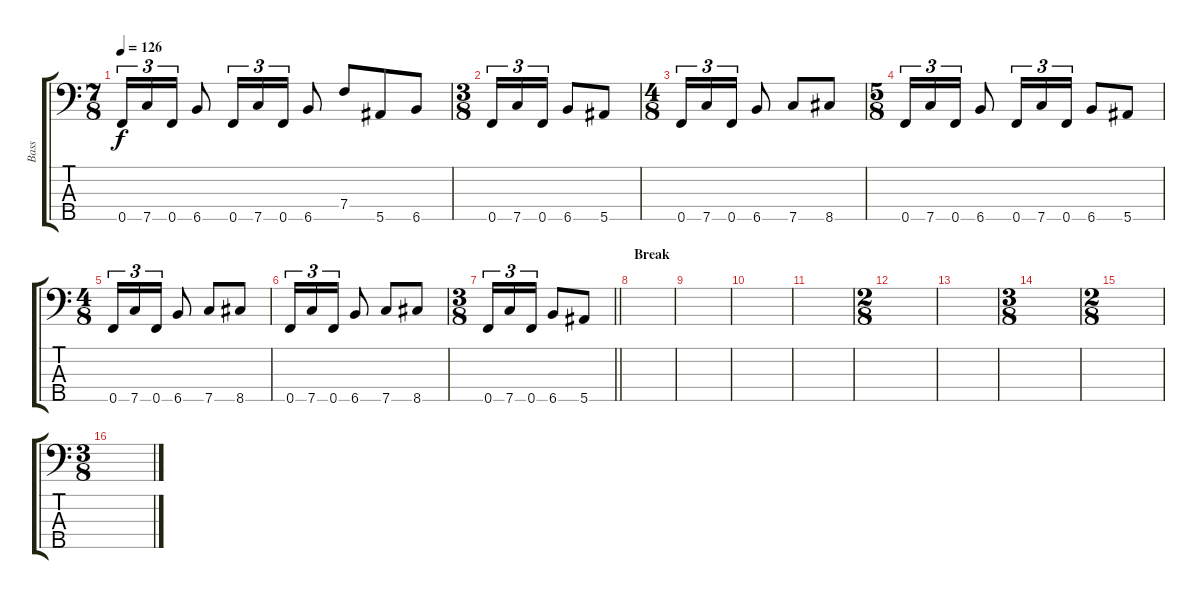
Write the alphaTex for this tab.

\track ("Bass" "Bass") {instrument slapbass2}
\staff {score tabs}
\tuning (Db3 Ab2 Eb2 Bb1 F1) {hide}
\ts (7 8)
\tempo 126
\clef f4
\ks c
0.5.16{tu (3 2) dy f} 7.5.16{tu (3 2)} 0.5.16{tu (3 2)} 6.5.8 0.5.16{tu (3 2)} 7.5.16{tu (3 2)} 0.5.16{tu (3 2)} 6.5.8 7.4.8 5.5.8 6.5.8 |
\ts (3 8)
0.5.16{tu (3 2)} 7.5.16{tu (3 2)} 0.5.16{tu (3 2)} 6.5.8 5.5.8 |
\ts (4 8)
0.5.16{tu (3 2)} 7.5.16{tu (3 2)} 0.5.16{tu (3 2)} 6.5.8 7.5.8 8.5.8 |
\ts (5 8)
0.5.16{tu (3 2)} 7.5.16{tu (3 2)} 0.5.16{tu (3 2)} 6.5.8 0.5.16{tu (3 2)} 7.5.16{tu (3 2)} 0.5.16{tu (3 2)} 6.5.8 5.5.8 |
\ts (4 8)
0.5.16{tu (3 2)} 7.5.16{tu (3 2)} 0.5.16{tu (3 2)} 6.5.8 7.5.8 8.5.8 |
0.5.16{tu (3 2)} 7.5.16{tu (3 2)} 0.5.16{tu (3 2)} 6.5.8 7.5.8 8.5.8 |
\ts (3 8)
\barLineRight lightlight
0.5.16{tu (3 2)} 7.5.16{tu (3 2)} 0.5.16{tu (3 2)} 6.5.8 5.5.8 |
\section ("" "Break")
|
|
|
|
\ts (2 8)
|
|
\ts (3 8)
|
\ts (2 8)
|
\ts (3 8)
